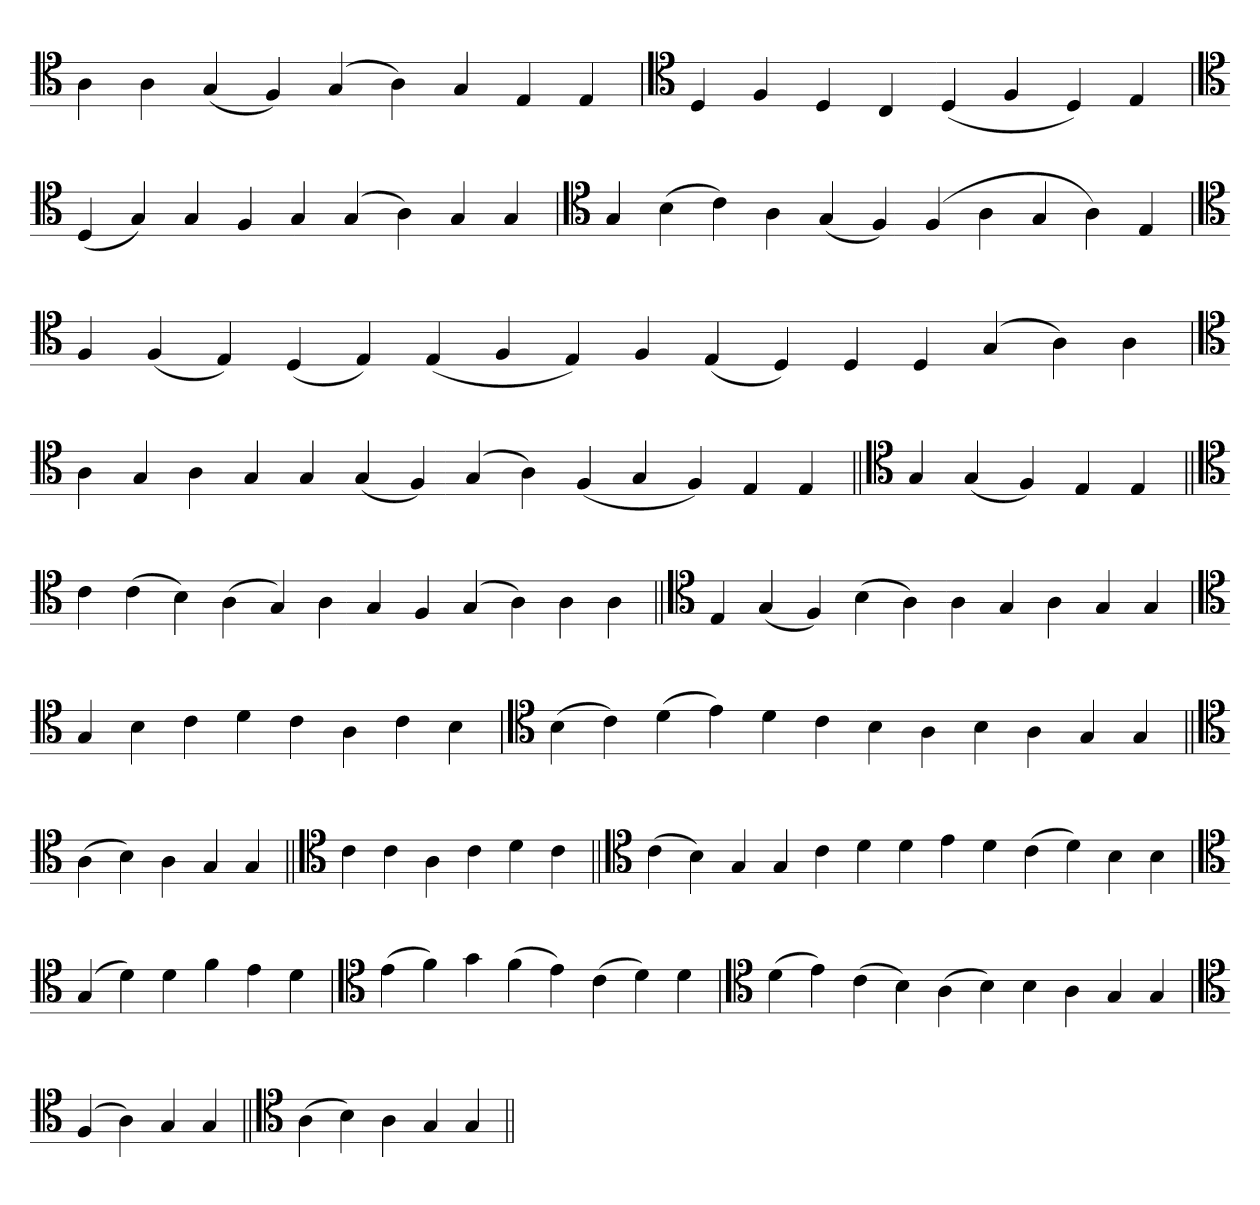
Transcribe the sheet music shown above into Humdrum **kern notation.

**kern
*part1
*staff1
*clefC4
=
4A
4A
(4G
4F)
(4G
4A)
4G
4E
4E
=`
*clefC4
4D
4F
4D
4C
(4D
4F
4D)
4E
=`
*clefC4
(4D
4G)
4G
4F
4G
(4G
4A)
4G
4G
='
*clefC4
4G
(4B
4c)
4A
(4G
4F)
(4F
4A
4G
4A)
4E
=
*clefC4
4F
(4F
4E)
(4D
4E)
(4E
4F
4E)
4F
(4E
4D)
4D
4D
(4G
4A)
4A
=`
*clefC4
4A
4G
4A
4G
4G
(4G
4F)
(4G
4A)
(4F
4G
4F)
4E
4E
=||
*clefC4
4G
(4G
4F)
4E
4E
=||
*clefC4
4c
(4c
4B)
(4A
4G)
4A
4G
4F
(4G
4A)
4A
4A
=||
*clefC4
4E
(4G
4F)
(4B
4A)
4A
4G
4A
4G
4G
='
*clefC4
4G
4B
4c
4d
4c
4A
4c
4B
='
*clefC4
(4B
4c)
(4d
4e)
4d
4c
4B
4A
4B
4A
4G
4G
=||
*clefC4
(4A
4B)
4A
4G
4G
=||
*clefC4
4c
4c
4A
4c
4d
4c
=||
*clefC4
(4c
4B)
4G
4G
4c
4d
4d
4e
4d
(4c
4d)
4B
4B
='
*clefC4
(4G
4d)
4d
4f
4e
4d
=`
*clefC4
(4e
4f)
4g
(4f
4e)
(4c
4d)
4d
='
*clefC4
(4d
4e)
(4c
4B)
(4A
4B)
4B
4A
4G
4G
=`
*clefC4
(4F
4A)
4G
4G
=||
*clefC4
(4A
4B)
4A
4G
4G
=||
*-
